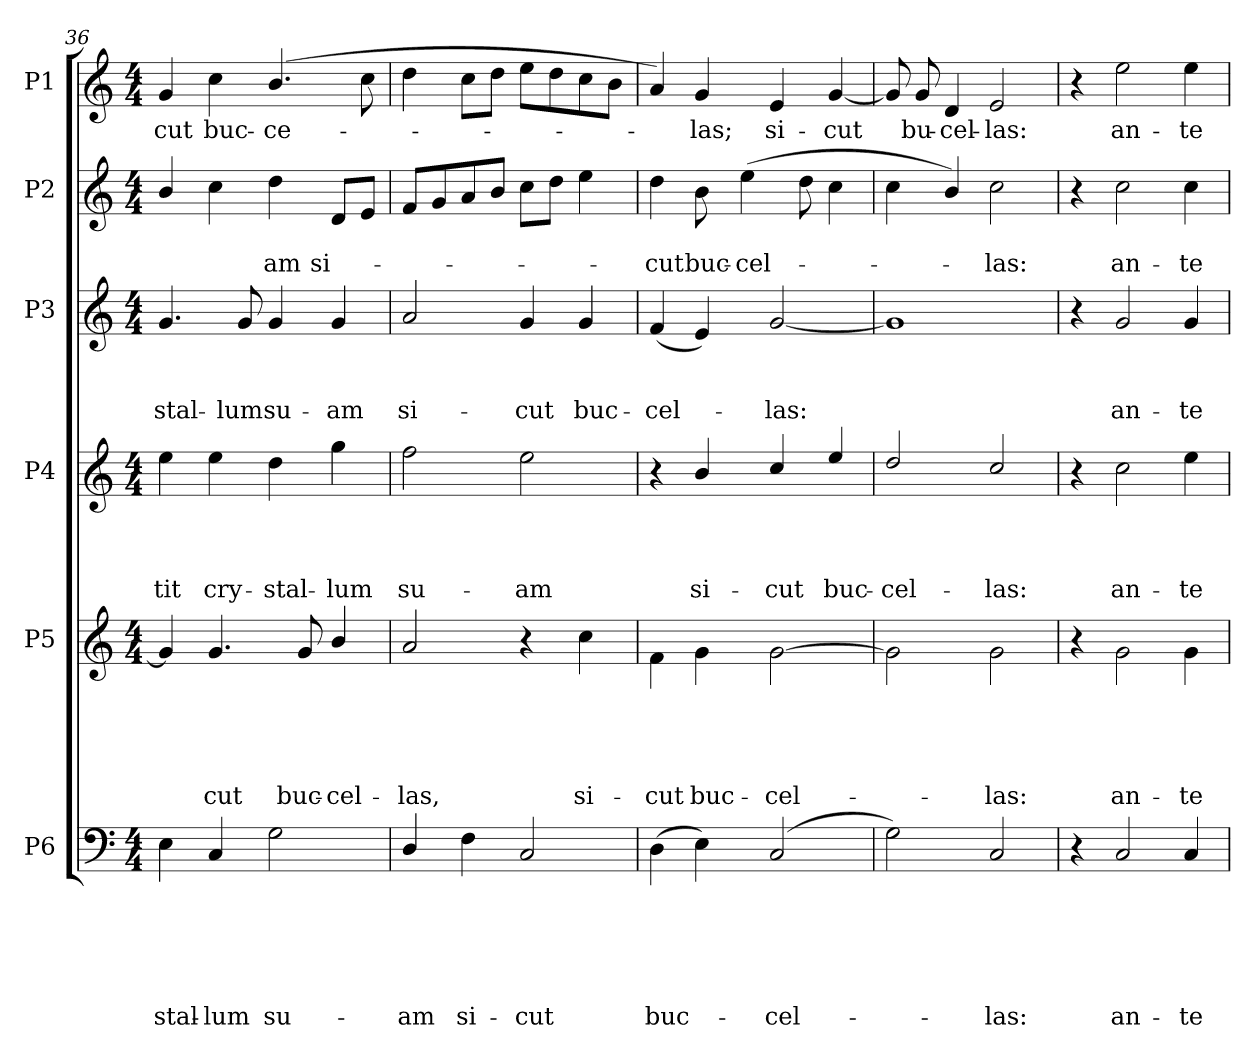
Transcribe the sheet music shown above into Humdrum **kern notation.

**kern	**text	**text	**text	**text	**text	**text	**kern	**text	**text	**text	**text	**text	**kern	**text	**text	**text	**text	**kern	**text	**text	**text	**kern	**text	**text	**kern	**text
*part6	*part6	*part6	*part6	*part6	*part6	*part6	*part5	*part5	*part5	*part5	*part5	*part5	*part4	*part4	*part4	*part4	*part4	*part3	*part3	*part3	*part3	*part2	*part2	*part2	*part1	*part1
*staff6	*staff6	*staff6	*staff6	*staff6	*staff6	*staff6	*staff5	*staff5	*staff5	*staff5	*staff5	*staff5	*staff4	*staff4	*staff4	*staff4	*staff4	*staff3	*staff3	*staff3	*staff3	*staff2	*staff2	*staff2	*staff1	*staff1
*I"P6	*	*	*	*	*	*	*I"P5	*	*	*	*	*	*I"P4	*	*	*	*	*I"P3	*	*	*	*I"P2	*	*	*I"P1	*
*clefF4	*	*	*	*	*	*	*clefG2	*	*	*	*	*	*clefG2	*	*	*	*	*clefG2	*	*	*	*clefG2	*	*	*clefG2	*
*	*	*	*	*	*	*	*ITrd7c12	*	*	*	*	*	*ITrd7c12	*	*	*	*	*	*	*	*	*	*	*	*	*
*k[]	*	*	*	*	*	*	*k[]	*	*	*	*	*	*k[]	*	*	*	*	*k[]	*	*	*	*k[]	*	*	*k[]	*
*C:	*	*	*	*	*	*	*C:	*	*	*	*	*	*C:	*	*	*	*	*C:	*	*	*	*C:	*	*	*C:	*
*M4/4	*	*	*	*	*	*	*M4/4	*	*	*	*	*	*M4/4	*	*	*	*	*M4/4	*	*	*	*M4/4	*	*	*M4/4	*
=36	=36	=36	=36	=36	=36	=36	=36	=36	=36	=36	=36	=36	=36	=36	=36	=36	=36	=36	=36	=36	=36	=36	=36	=36	=36	=36
!	!	!	!	!	!	!LO:LY:b	!	!	!	!	!	!	!	!	!	!	!LO:LY:b	!	!	!	!LO:LY:b	!	!	!	!	!LO:LY:b
4E\	.	.	.	.	.	-stal-	4G/]	.	.	.	.	.	4e\	.	.	.	-tit	4.g/	.	.	-stal-	4b/	.	.	4g/	-cut
!	!	!	!	!	!	!LO:LY:b	!	!	!	!	!	!LO:LY:b	!	!	!	!	!LO:LY:b	!	!	!	!	!	!	!	!	!LO:LY:b
4C/	.	.	.	.	.	-lum	4.G/	.	.	.	.	-cut	4e\	.	.	.	cry-	.	.	.	.	4cc\	.	.	4cc\	buc-
!	!	!	!	!	!	!	!	!	!	!	!	!	!	!	!	!	!	!	!	!	!LO:LY:b	!	!	!	!	!
.	.	.	.	.	.	.	.	.	.	.	.	.	.	.	.	.	.	8g/	.	.	-lum	.	.	.	.	.
!	!	!	!	!	!	!LO:LY:b	!	!	!	!	!	!	!	!	!	!	!LO:LY:b	!	!	!	!LO:LY:b	!	!	!LO:LY:b	!	!LO:LY:b
2G\	.	.	.	.	.	su-	.	.	.	.	.	.	4d\	.	.	.	-stal-	4g/	.	.	su-	4dd\	.	-am	(>4.b/	-ce-
!	!	!	!	!	!	!	!	!	!	!	!	!LO:LY:b	!	!	!	!	!	!	!	!	!	!	!	!	!	!
.	.	.	.	.	.	.	8G/	.	.	.	.	buc-	.	.	.	.	.	.	.	.	.	.	.	.	.	.
!	!	!	!	!	!	!	!	!	!	!	!	!LO:LY:b	!	!	!	!	!LO:LY:b	!	!	!	!LO:LY:b	!	!	!LO:LY:b	!	!
.	.	.	.	.	.	.	4B/	.	.	.	.	-cel-	4g\	.	.	.	-lum	4g/	.	.	-am	8d/L	.	si-	.	.
.	.	.	.	.	.	.	.	.	.	.	.	.	.	.	.	.	.	.	.	.	.	8e/J	.	.	8cc\	.
!!LO:LB:g=z
=37	=37	=37	=37	=37	=37	=37	=37	=37	=37	=37	=37	=37	=37	=37	=37	=37	=37	=37	=37	=37	=37	=37	=37	=37	=37	=37
!	!	!	!	!	!	!LO:LY:b	!	!	!	!	!	!LO:LY:b	!	!	!	!	!LO:LY:b	!	!	!	!LO:LY:b	!	!	!	!	!
4D/	.	.	.	.	.	-am	2A/	.	.	.	.	-las,	2f\	.	.	.	su-	2a/	.	.	si-	8f/L	.	.	4dd\	.
.	.	.	.	.	.	.	.	.	.	.	.	.	.	.	.	.	.	.	.	.	.	8g/	.	.	.	.
!	!	!	!	!	!	!LO:LY:b	!	!	!	!	!	!	!	!	!	!	!	!	!	!	!	!	!	!	!	!
4F\	.	.	.	.	.	si-	.	.	.	.	.	.	.	.	.	.	.	.	.	.	.	8a/	.	.	8cc\L	.
.	.	.	.	.	.	.	.	.	.	.	.	.	.	.	.	.	.	.	.	.	.	8b/J	.	.	8dd\J	.
!	!	!	!	!	!	!LO:LY:b	!	!	!	!	!	!	!	!	!	!	!LO:LY:b	!	!	!	!LO:LY:b	!	!	!	!	!
2C/	.	.	.	.	.	-cut	4r	.	.	.	.	.	2e\	.	.	.	-am	4g/	.	.	-cut	8cc\L	.	.	8ee\L	.
.	.	.	.	.	.	.	.	.	.	.	.	.	.	.	.	.	.	.	.	.	.	8dd\J	.	.	8dd\	.
!	!	!	!	!	!	!	!	!	!	!	!	!LO:LY:b	!	!	!	!	!	!	!	!	!LO:LY:b	!	!	!	!	!
.	.	.	.	.	.	.	4c\	.	.	.	.	si-	.	.	.	.	.	4g/	.	.	buc-	4ee\	.	.	8cc\	.
.	.	.	.	.	.	.	.	.	.	.	.	.	.	.	.	.	.	.	.	.	.	.	.	.	8b\J	.
=38	=38	=38	=38	=38	=38	=38	=38	=38	=38	=38	=38	=38	=38	=38	=38	=38	=38	=38	=38	=38	=38	=38	=38	=38	=38	=38
!	!	!	!	!	!	!LO:LY:b	!	!	!	!	!	!LO:LY:b	!	!	!	!	!	!	!	!	!LO:LY:b	!	!	!LO:LY:b	!	!
(>4D\	.	.	.	.	.	buc-	4F\	.	.	.	.	-cut	4r	.	.	.	.	(<4f/	.	.	-cel-	4dd\	.	-cut	4a/)	.
!	!	!	!	!	!	!	!	!	!	!	!	!LO:LY:b	!	!	!	!	!LO:LY:b	!	!	!	!	!	!	!LO:LY:b	!	!LO:LY:b
4E\)	.	.	.	.	.	.	4G\	.	.	.	.	buc-	4B/	.	.	.	si-	4e/)	.	.	.	8b\	.	buc-	4g/	-las;
!	!	!	!	!	!	!	!	!	!	!	!	!	!	!	!	!	!	!	!	!	!	!	!	!LO:LY:b	!	!
.	.	.	.	.	.	.	.	.	.	.	.	.	.	.	.	.	.	.	.	.	.	(>4ee\	.	-cel-	.	.
!	!	!	!	!	!	!LO:LY:b	!	!	!	!	!	!LO:LY:b	!	!	!	!	!LO:LY:b	!	!	!	!LO:LY:b	!	!	!	!	!LO:LY:b
(>2C/	.	.	.	.	.	-cel-	[>2G\	.	.	.	.	-cel-	4c/	.	.	.	-cut	[<2g/	.	.	-las:	.	.	.	4e/	si-
.	.	.	.	.	.	.	.	.	.	.	.	.	.	.	.	.	.	.	.	.	.	8dd\	.	.	.	.
!	!	!	!	!	!	!	!	!	!	!	!	!	!	!	!	!	!LO:LY:b	!	!	!	!	!	!	!	!	!LO:LY:b
.	.	.	.	.	.	.	.	.	.	.	.	.	4e/	.	.	.	buc-	.	.	.	.	4cc\	.	.	[<4g/	-cut
=39	=39	=39	=39	=39	=39	=39	=39	=39	=39	=39	=39	=39	=39	=39	=39	=39	=39	=39	=39	=39	=39	=39	=39	=39	=39	=39
!	!	!	!	!	!	!	!	!	!	!	!	!	!	!	!	!	!LO:LY:b	!	!	!	!	!	!	!	!	!
2G\)	.	.	.	.	.	.	2G\]	.	.	.	.	.	2d/	.	.	.	-cel-	1g]	.	.	.	4cc\	.	.	8g/]	.
!	!	!	!	!	!	!	!	!	!	!	!	!	!	!	!	!	!	!	!	!	!	!	!	!	!	!LO:LY:b
.	.	.	.	.	.	.	.	.	.	.	.	.	.	.	.	.	.	.	.	.	.	.	.	.	8g/	bu-
!	!	!	!	!	!	!	!	!	!	!	!	!	!	!	!	!	!	!	!	!	!	!	!	!	!	!LO:LY:b
.	.	.	.	.	.	.	.	.	.	.	.	.	.	.	.	.	.	.	.	.	.	4b/)	.	.	4d/	-cel-
!	!	!	!	!	!	!LO:LY:b	!	!	!	!	!	!LO:LY:b	!	!	!	!	!LO:LY:b	!	!	!	!	!	!	!LO:LY:b	!	!LO:LY:b
2C/	.	.	.	.	.	-las:	2G\	.	.	.	.	-las:	2c/	.	.	.	-las:	.	.	.	.	2cc\	.	-las:	2e/	-las:
=40	=40	=40	=40	=40	=40	=40	=40	=40	=40	=40	=40	=40	=40	=40	=40	=40	=40	=40	=40	=40	=40	=40	=40	=40	=40	=40
4r	.	.	.	.	.	.	4r	.	.	.	.	.	4r	.	.	.	.	4r	.	.	.	4r	.	.	4r	.
!	!	!	!	!	!	!LO:LY:b	!	!	!	!	!	!LO:LY:b	!	!	!	!	!LO:LY:b	!	!	!	!LO:LY:b	!	!	!LO:LY:b	!	!LO:LY:b
2C/	.	.	.	.	.	an-	2G\	.	.	.	.	an-	2c\	.	.	.	an-	2g/	.	.	an-	2cc\	.	an-	2ee\	an-
!	!	!	!	!	!	!LO:LY:b	!	!	!	!	!	!LO:LY:b	!	!	!	!	!LO:LY:b	!	!	!	!LO:LY:b	!	!	!LO:LY:b	!	!LO:LY:b
4C/	.	.	.	.	.	-te	4G\	.	.	.	.	-te	4e\	.	.	.	-te	4g/	.	.	-te	4cc\	.	-te	4ee\	-te
=	=	=	=	=	=	=	=	=	=	=	=	=	=	=	=	=	=	=	=	=	=	=	=	=	=	=
*-	*-	*-	*-	*-	*-	*-	*-	*-	*-	*-	*-	*-	*-	*-	*-	*-	*-	*-	*-	*-	*-	*-	*-	*-	*-	*-
